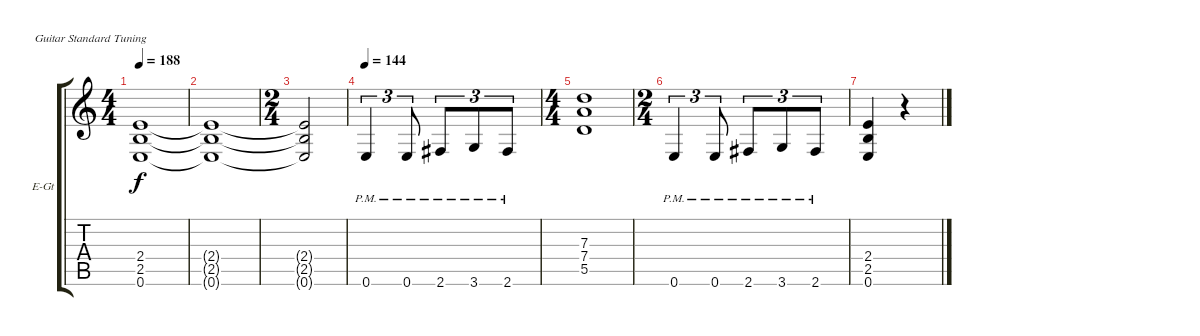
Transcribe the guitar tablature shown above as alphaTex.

\bracketExtendMode groupsimilarinstruments
\firstSystemTrackNameOrientation horizontal
\otherSystemsTrackNameOrientation horizontal
\track ("James Hetfield" "E-Gt") {instrument distortionguitar}
\staff {score tabs}
\tuning (E4 B3 G3 D3 A2 E2)
\ts (4 4)
\tempo 188
\clef g2
\ks c
(2.4{t} 2.5{t} 0.6{t}).1{dy f} |
(2.4{t} 2.5{t} 0.6{t}).1 |
\ts (2 4)
\beaming (8 2 2)
(2.4{t} 2.5{t} 0.6{t}).2 |
\tempo 144
0.6{pm}.4{tu (3 2)} 0.6{pm}.8{tu (3 2)} 2.6{pm}.8{tu (3 2)} 3.6{pm}.8{tu (3 2)} 2.6{pm}.8{tu (3 2)} |
\ts (4 4)
\beaming (8 2 2 2 2)
(7.3 7.4 5.5).1 |
\ts (2 4)
\beaming (8 2 2)
0.6{pm}.4{tu (3 2)} 0.6{pm}.8{tu (3 2)} 2.6{pm}.8{tu (3 2)} 3.6{pm}.8{tu (3 2)} 2.6{pm}.8{tu (3 2)} |
(2.4 2.5 0.6).4 r.4
